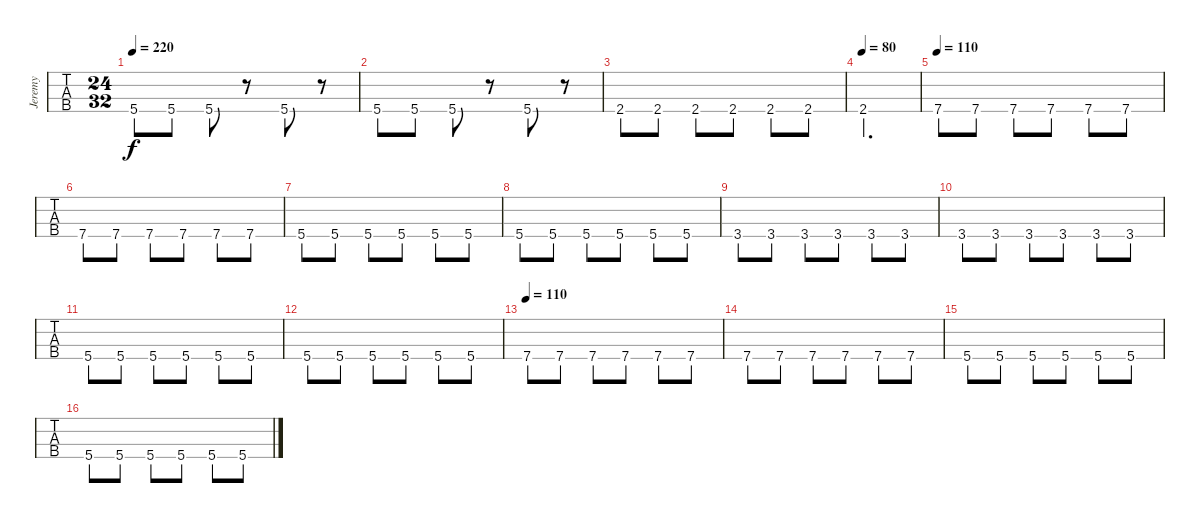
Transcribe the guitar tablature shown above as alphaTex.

\track ("Jeremy" "Jeremy") {instrument electricbasspick}
\staff {tabs}
\tuning (G2 D2 A1 E1) {hide}
\ts (24 32)
\tempo 220
\clef f4
\ks c
5.4.8{dy f} 5.4.8 5.4.8 r.8 5.4.8 r.8 |
5.4.8 5.4.8 5.4.8 r.8 5.4.8 r.8 |
2.4.8 2.4.8 2.4.8 2.4.8 2.4.8 2.4.8 |
\tempo 280
\tempo 80
2.4.2{d} |
\tempo 110
7.4.8 7.4.8 7.4.8 7.4.8 7.4.8 7.4.8 |
7.4.8 7.4.8 7.4.8 7.4.8 7.4.8 7.4.8 |
5.4.8 5.4.8 5.4.8 5.4.8 5.4.8 5.4.8 |
5.4.8 5.4.8 5.4.8 5.4.8 5.4.8 5.4.8 |
3.4.8 3.4.8 3.4.8 3.4.8 3.4.8 3.4.8 |
3.4.8 3.4.8 3.4.8 3.4.8 3.4.8 3.4.8 |
5.4.8 5.4.8 5.4.8 5.4.8 5.4.8 5.4.8 |
5.4.8 5.4.8 5.4.8 5.4.8 5.4.8 5.4.8 |
\tempo 110
7.4.8 7.4.8 7.4.8 7.4.8 7.4.8 7.4.8 |
7.4.8 7.4.8 7.4.8 7.4.8 7.4.8 7.4.8 |
5.4.8 5.4.8 5.4.8 5.4.8 5.4.8 5.4.8 |
5.4.8 5.4.8 5.4.8 5.4.8 5.4.8 5.4.8
